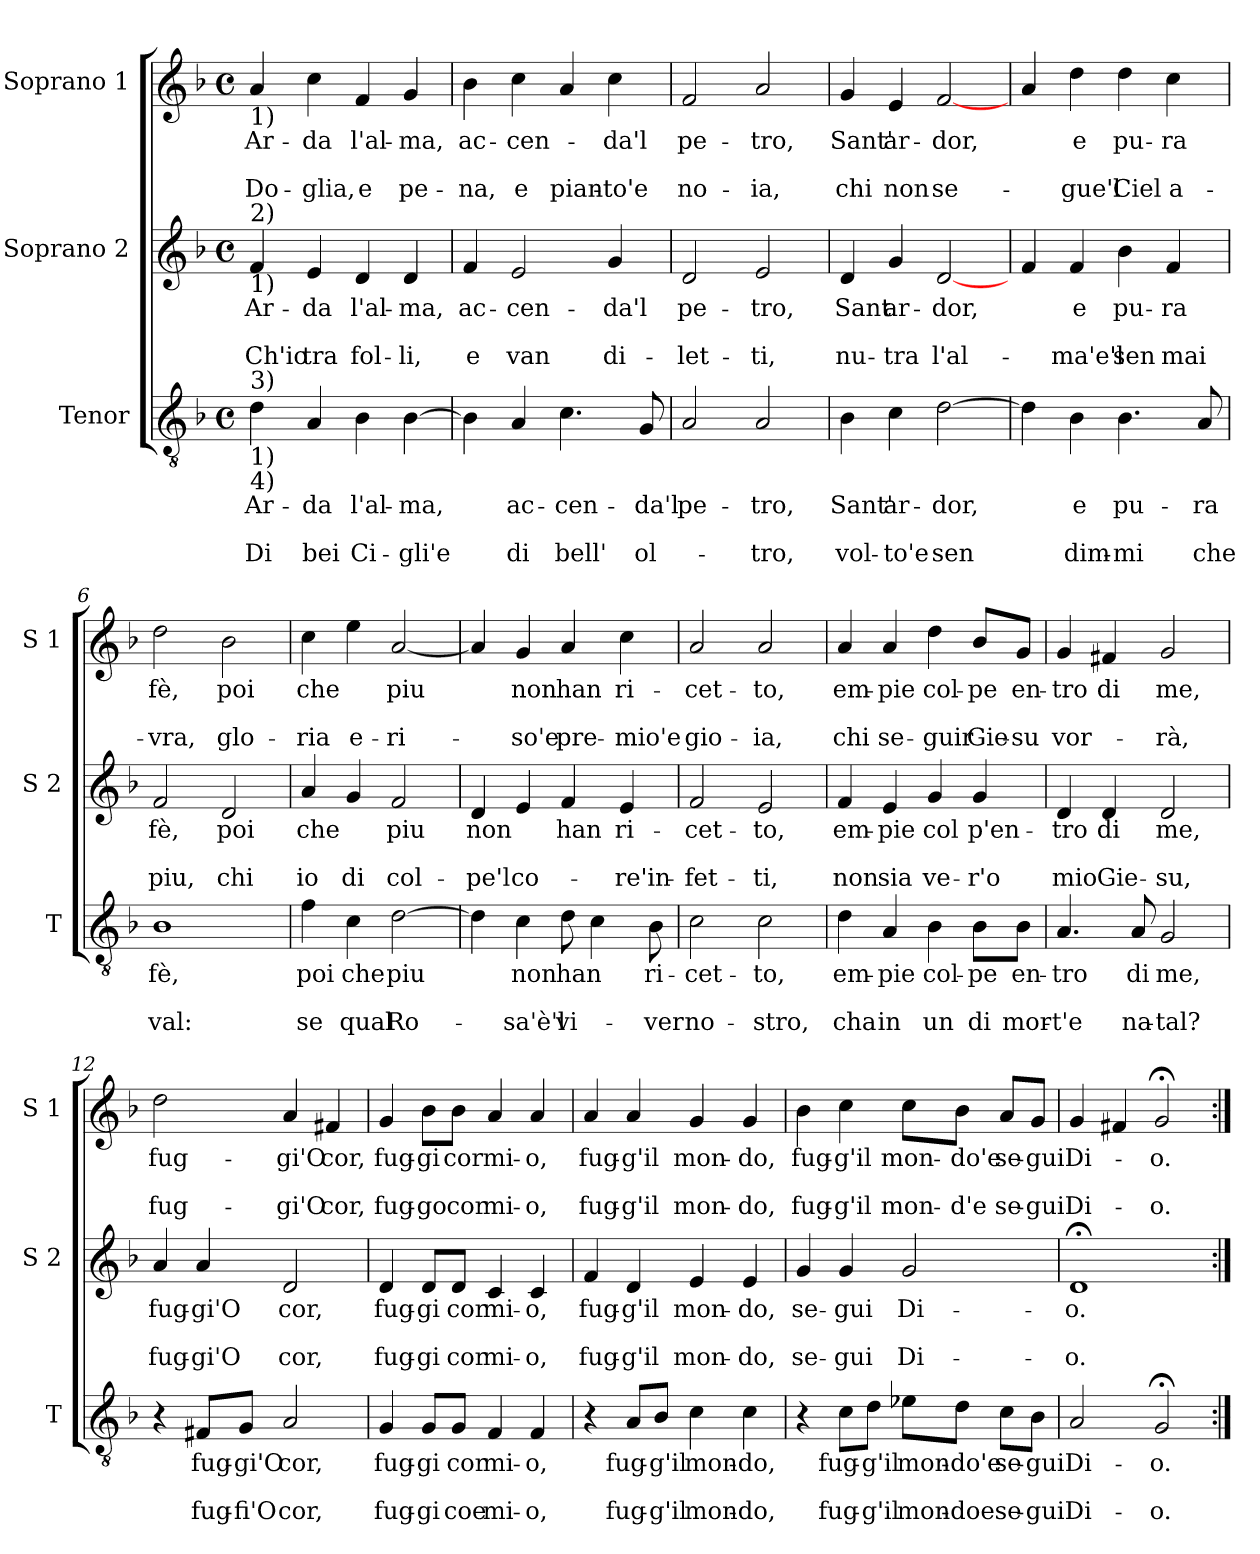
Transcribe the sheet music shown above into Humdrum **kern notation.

**kern	**text	**text	**text	**kern	**text	**text	**text	**kern	**text	**text	**text
*part3	*part3	*part3	*part3	*part2	*part2	*part2	*part2	*part1	*part1	*part1	*part1
*staff3	*staff3	*staff3	*staff3	*staff2	*staff2	*staff2	*staff2	*staff1	*staff1	*staff1	*staff1
*I"Tenor	*	*	*	*I"Soprano 2	*	*	*	*I"Soprano 1	*	*	*
*I'T	*	*	*	*I'S 2	*	*	*	*I'S 1	*	*	*
*clefGv2	*	*	*	*clefG2	*	*	*	*clefG2	*	*	*
*k[b-]	*	*	*	*k[b-]	*	*	*	*k[b-]	*	*	*
*F:	*	*	*	*F:	*	*	*	*F:	*	*	*
*M4/4	*	*	*	*M4/4	*	*	*	*M4/4	*	*	*
*met(c)	*	*	*	*met(c)	*	*	*	*met(c)	*	*	*
=1	=1	=1	=1	=1	=1	=1	=1	=1	=1	=1	=1
!	!	!	!	!	!	!	!	!LO:TX:b:t=1)	!	!	!
!	!	!	!	!LO:TX:a:t=2)	!	!	!	!	!	!	!
!	!	!	!	!LO:TX:b:t=1)	!	!	!	!	!	!	!
!LO:TX:a:t=3)	!	!	!	!	!	!	!	!	!	!	!
!LO:TX:b:t=1)	!	!	!	!	!	!	!	!	!	!	!
!LO:TX:b:t=4)	!	!	!	!	!	!	!	!	!	!	!
!	!LO:LY:b	!	!LO:LY:b	!	!LO:LY:b	!	!LO:LY:b	!	!LO:LY:b	!	!LO:LY:b
4d\	Ar-	.	Di	4f/	Ar-	.	Ch'io	4a/	Ar-	.	Do-
!	!LO:LY:b	!	!LO:LY:b	!	!LO:LY:b	!	!LO:LY:b	!	!LO:LY:b	!	!LO:LY:b
4A/	-da	.	bei	4e/	-da	.	tra	4cc\	-da	.	-glia,
!	!LO:LY:b	!	!LO:LY:b	!	!LO:LY:b	!	!LO:LY:b	!	!LO:LY:b	!	!LO:LY:b
4B-\	l'al-	.	Ci-	4d/	l'al-	.	fol-	4f/	l'al-	.	e
!	!LO:LY:b	!	!LO:LY:b	!	!LO:LY:b	!	!LO:LY:b	!	!LO:LY:b	!	!LO:LY:b
[4B-\	-ma,	.	-gli'e	4d/	-ma,	.	-li,	4g/	-ma,	.	pe-
=2	=2	=2	=2	=2	=2	=2	=2	=2	=2	=2	=2
!	!	!	!	!	!LO:LY:b	!	!LO:LY:b	!	!LO:LY:b	!	!LO:LY:b
4B-\]	.	.	.	4f/	ac-	.	e	4b-\	ac-	.	-na,
!	!LO:LY:b	!	!LO:LY:b	!	!LO:LY:b	!	!LO:LY:b	!	!LO:LY:b	!	!LO:LY:b
4A/	ac-	.	di	2e/	-cen-	.	van	4cc\	-cen-	.	e
!	!LO:LY:b	!	!LO:LY:b	!	!	!	!	!	!	!	!LO:LY:b
4.c\	-cen-	.	bell'	.	.	.	.	4a/	.	.	pian-
!	!	!	!	!	!LO:LY:b	!	!LO:LY:b	!	!LO:LY:b	!	!LO:LY:b
.	.	.	.	4g/	-da'l	.	di-	4cc\	-da'l	.	-to'e
!	!LO:LY:b	!	!LO:LY:b	!	!	!	!	!	!	!	!
8G/	-da'l	.	ol-	.	.	.	.	.	.	.	.
=3	=3	=3	=3	=3	=3	=3	=3	=3	=3	=3	=3
!	!LO:LY:b	!	!	!	!LO:LY:b	!	!LO:LY:b	!	!LO:LY:b	!	!LO:LY:b
2A/	pe-	.	.	2d/	pe-	.	-let-	2f/	pe-	.	no-
!	!LO:LY:b	!	!LO:LY:b	!	!LO:LY:b	!	!LO:LY:b	!	!LO:LY:b	!	!LO:LY:b
2A/	-tro,	.	-tro,	2e/	-tro,	.	-ti,	2a/	-tro,	.	-ia,
=4	=4	=4	=4	=4	=4	=4	=4	=4	=4	=4	=4
!	!LO:LY:b	!	!LO:LY:b	!	!LO:LY:b	!	!LO:LY:b	!	!LO:LY:b	!	!LO:LY:b
4B-\	Sant'	.	vol-	4d/	Sant	.	nu-	4g/	Sant'	.	chi
!	!LO:LY:b	!	!LO:LY:b	!	!LO:LY:b	!	!LO:LY:b	!	!LO:LY:b	!	!LO:LY:b
4c\	ar-	.	-to'e	4g/	ar-	.	-tra	4e/	ar-	.	non
!	!LO:LY:b	!	!LO:LY:b	!	!LO:LY:b	!	!LO:LY:b	!	!LO:LY:b	!	!LO:LY:b
[2d\	-dor,	.	sen	[2d/	-dor,	.	l'al-	[2f/	-dor,	.	se-
!!LO:LB:g=z
=5	=5	=5	=5	=5	=5	=5	=5	=5	=5	=5	=5
4d\]	.	.	.	4f/	.	.	.	4a/	.	.	.
!	!LO:LY:b	!	!LO:LY:b	!	!LO:LY:b	!	!LO:LY:b	!	!LO:LY:b	!	!LO:LY:b
4B-\	e	.	dim-	4f/	e	.	-ma'e'l	4dd\	e	.	-gue'l
!	!LO:LY:b	!	!LO:LY:b	!	!LO:LY:b	!	!LO:LY:b	!	!LO:LY:b	!	!LO:LY:b
4.B-\	pu-	.	-mi	4b-\	pu-	.	sen	4dd\	pu-	.	Ciel
!	!	!	!	!	!LO:LY:b	!	!LO:LY:b	!	!LO:LY:b	!	!LO:LY:b
.	.	.	.	4f/	-ra	.	mai	4cc\	-ra	.	a-
!	!LO:LY:b	!	!LO:LY:b	!	!	!	!	!	!	!	!
8A/	-ra	.	che	.	.	.	.	.	.	.	.
=6	=6	=6	=6	=6	=6	=6	=6	=6	=6	=6	=6
!	!LO:LY:b	!	!LO:LY:b	!	!LO:LY:b	!	!LO:LY:b	!	!LO:LY:b	!	!LO:LY:b
1B-	fè,	.	val:	2f/	fè,	.	piu,	2dd\	fè,	.	-vra,
!	!	!	!	!	!LO:LY:b	!	!LO:LY:b	!	!LO:LY:b	!	!LO:LY:b
.	.	.	.	2d/	poi	.	chi	2b-\	poi	.	glo-
=7	=7	=7	=7	=7	=7	=7	=7	=7	=7	=7	=7
!	!LO:LY:b	!	!LO:LY:b	!	!LO:LY:b	!	!LO:LY:b	!	!LO:LY:b	!	!LO:LY:b
4f\	poi	.	se	4a/	che	.	io	4cc\	che	.	-ria
!	!LO:LY:b	!	!LO:LY:b	!	!	!	!LO:LY:b	!	!	!	!LO:LY:b
4c\	che	.	qual	4g/	.	.	di	4ee\	.	.	e-
!	!LO:LY:b	!	!LO:LY:b	!	!LO:LY:b	!	!LO:LY:b	!	!LO:LY:b	!	!LO:LY:b
[2d\	piu	.	Ro-	2f/	piu	.	col-	[2a/	piu	.	-ri-
=8	=8	=8	=8	=8	=8	=8	=8	=8	=8	=8	=8
!	!	!	!	!	!LO:LY:b	!	!LO:LY:b	!	!	!	!
4d\]	.	.	.	4d/	non	.	-pe'l	4a/]	.	.	.
!	!LO:LY:b	!	!LO:LY:b	!	!	!	!LO:LY:b	!	!LO:LY:b	!	!LO:LY:b
4c\	non	.	-sa'è'l	4e/	.	.	co-	4g/	non	.	-so'e
!	!LO:LY:b	!	!LO:LY:b	!	!LO:LY:b	!	!	!	!LO:LY:b	!	!LO:LY:b
8d\	han	.	vi-	4f/	han	.	.	4a/	han	.	pre-
4c\	.	.	.	.	.	.	.	.	.	.	.
!	!	!	!	!	!LO:LY:b	!	!LO:LY:b	!	!LO:LY:b	!	!LO:LY:b
.	.	.	.	4e/	ri-	.	-re'in-	4cc\	ri-	.	-mio'e
!	!LO:LY:b	!	!LO:LY:b	!	!	!	!	!	!	!	!
8B-\	ri-	.	-ver	.	.	.	.	.	.	.	.
!!LO:PB:g=z
=9	=9	=9	=9	=9	=9	=9	=9	=9	=9	=9	=9
!	!LO:LY:b	!	!LO:LY:b	!	!LO:LY:b	!	!LO:LY:b	!	!LO:LY:b	!	!LO:LY:b
2c\	-cet-	.	no-	2f/	-cet-	.	-fet-	2a/	-cet-	.	gio-
!	!LO:LY:b	!	!LO:LY:b	!	!LO:LY:b	!	!LO:LY:b	!	!LO:LY:b	!	!LO:LY:b
2c\	-to,	.	-stro,	2e/	-to,	.	-ti,	2a/	-to,	.	-ia,
=10	=10	=10	=10	=10	=10	=10	=10	=10	=10	=10	=10
!	!LO:LY:b	!	!LO:LY:b	!	!LO:LY:b	!	!LO:LY:b	!	!LO:LY:b	!	!LO:LY:b
4d\	em-	.	cha	4f/	em-	.	non	4a/	em-	.	chi
!	!LO:LY:b	!	!LO:LY:b	!	!LO:LY:b	!	!LO:LY:b	!	!LO:LY:b	!	!LO:LY:b
4A/	-pie	.	in	4e/	-pie	.	sia	4a/	-pie	.	se-
!	!LO:LY:b	!	!LO:LY:b	!	!LO:LY:b	!	!LO:LY:b	!	!LO:LY:b	!	!LO:LY:b
4B-\	col-	.	un	4g/	col	.	ve-	4dd\	col-	.	-guir
!	!LO:LY:b	!	!LO:LY:b	!	!LO:LY:b	!	!LO:LY:b	!	!LO:LY:b	!	!LO:LY:b
8B-\L	-pe	.	di	4g/	p'en-	.	-r'o	8b-/L	-pe	.	Gie-
!	!LO:LY:b	!	!LO:LY:b	!	!	!	!	!	!LO:LY:b	!	!LO:LY:b
8B-\J	en-	.	mor-	.	.	.	.	8g/J	en-	.	-su
=11	=11	=11	=11	=11	=11	=11	=11	=11	=11	=11	=11
!	!LO:LY:b	!	!LO:LY:b	!	!LO:LY:b	!	!LO:LY:b	!	!LO:LY:b	!	!LO:LY:b
4.A/	-tro	.	-t'e	4d/	-tro	.	mio	4g/	-tro	.	vor-
!	!	!	!	!	!LO:LY:b	!	!LO:LY:b	!	!LO:LY:b	!	!
.	.	.	.	4d/	di	.	Gie-	4f#X/	di	.	.
!	!LO:LY:b	!	!LO:LY:b	!	!	!	!	!	!	!	!
8A/	di	.	na-	.	.	.	.	.	.	.	.
!	!LO:LY:b	!	!LO:LY:b	!	!LO:LY:b	!	!LO:LY:b	!	!LO:LY:b	!	!LO:LY:b
2G/	me,	.	-tal?	2d/	me,	.	-su,	2g/	me,	.	-rà,
=12	=12	=12	=12	=12	=12	=12	=12	=12	=12	=12	=12
!	!	!	!	!	!LO:LY:b	!	!LO:LY:b	!	!LO:LY:b	!	!LO:LY:b
4r	.	.	.	4a/	fug-	.	fug-	2dd\	fug-	.	fug-
!	!LO:LY:b	!	!LO:LY:b	!	!LO:LY:b	!	!LO:LY:b	!	!	!	!
8F#X/L	fug-	.	fug-	4a/	-gi'O	.	-gi'O	.	.	.	.
!	!LO:LY:b	!	!LO:LY:b	!	!	!	!	!	!	!	!
8G/J	-gi'O	.	-fi'O	.	.	.	.	.	.	.	.
!	!LO:LY:b	!	!LO:LY:b	!	!LO:LY:b	!	!LO:LY:b	!	!LO:LY:b	!	!LO:LY:b
2A/	cor,	.	cor,	2d/	cor,	.	cor,	4a/	-gi'O	.	-gi'O
!	!	!	!	!	!	!	!	!	!LO:LY:b	!	!LO:LY:b
.	.	.	.	.	.	.	.	4f#X/	cor,	.	cor,
!!LO:LB:g=z
=13	=13	=13	=13	=13	=13	=13	=13	=13	=13	=13	=13
!	!LO:LY:b	!	!LO:LY:b	!	!LO:LY:b	!	!LO:LY:b	!	!LO:LY:b	!	!LO:LY:b
4G/	fug-	.	fug-	4d/	fug-	.	fug-	4g/	fug-	.	fug-
!	!LO:LY:b	!	!LO:LY:b	!	!LO:LY:b	!	!LO:LY:b	!	!LO:LY:b	!	!LO:LY:b
8G/L	-gi	.	-gi	8d/L	-gi	.	-gi	8b-\L	-gi	.	-go
!	!LO:LY:b	!	!LO:LY:b	!	!LO:LY:b	!	!LO:LY:b	!	!LO:LY:b	!	!LO:LY:b
8G/J	cor	.	coe	8d/J	cor	.	cor	8b-\J	cor	.	cor
!	!LO:LY:b	!	!LO:LY:b	!	!LO:LY:b	!	!LO:LY:b	!	!LO:LY:b	!	!LO:LY:b
4F/	mi-	.	mi-	4c/	mi-	.	mi-	4a/	mi-	.	mi-
!	!LO:LY:b	!	!LO:LY:b	!	!LO:LY:b	!	!LO:LY:b	!	!LO:LY:b	!	!LO:LY:b
4F/	-o,	.	-o,	4c/	-o,	.	-o,	4a/	-o,	.	-o,
=14	=14	=14	=14	=14	=14	=14	=14	=14	=14	=14	=14
!	!	!	!	!	!LO:LY:b	!	!LO:LY:b	!	!LO:LY:b	!	!LO:LY:b
4r	.	.	.	4f/	fug-	.	fug-	4a/	fug-	.	fug-
!	!LO:LY:b	!	!LO:LY:b	!	!LO:LY:b	!	!LO:LY:b	!	!LO:LY:b	!	!LO:LY:b
8A/L	fug-	.	fug-	4d/	-g'il	.	-g'il	4a/	-g'il	.	-g'il
!	!LO:LY:b	!	!LO:LY:b	!	!	!	!	!	!	!	!
8B-/J	-g'il	.	-g'il	.	.	.	.	.	.	.	.
!	!LO:LY:b	!	!LO:LY:b	!	!LO:LY:b	!	!LO:LY:b	!	!LO:LY:b	!	!LO:LY:b
4c\	mon-	.	mon-	4e/	mon-	.	mon-	4g/	mon-	.	mon-
!	!LO:LY:b	!	!LO:LY:b	!	!LO:LY:b	!	!LO:LY:b	!	!LO:LY:b	!	!LO:LY:b
4c\	-do,	.	-do,	4e/	-do,	.	-do,	4g/	-do,	.	-do,
=15	=15	=15	=15	=15	=15	=15	=15	=15	=15	=15	=15
!	!	!	!	!	!LO:LY:b	!	!LO:LY:b	!	!LO:LY:b	!	!LO:LY:b
4r	.	.	.	4g/	se-	.	se-	4b-\	fug-	.	fug-
!	!LO:LY:b	!	!LO:LY:b	!	!LO:LY:b	!	!LO:LY:b	!	!LO:LY:b	!	!LO:LY:b
8c\L	fug-	.	fug-	4g/	-gui	.	-gui	4cc\	-g'il	.	-g'il
!	!LO:LY:b	!	!LO:LY:b	!	!	!	!	!	!	!	!
8d\J	-g'il	.	-g'il	.	.	.	.	.	.	.	.
!	!LO:LY:b	!	!LO:LY:b	!	!LO:LY:b	!	!LO:LY:b	!	!LO:LY:b	!	!LO:LY:b
8e-X\L	mon-	.	mon-	2g/	Di-	.	Di-	8cc\L	mon-	.	mon-
!	!LO:LY:b	!	!LO:LY:b	!	!	!	!	!	!LO:LY:b	!	!LO:LY:b
8d\J	-do'e	.	-doe	.	.	.	.	8b-\J	-do'e	.	-d'e
!	!LO:LY:b	!	!LO:LY:b	!	!	!	!	!	!LO:LY:b	!	!LO:LY:b
8c\L	se-	.	se-	.	.	.	.	8a/L	se-	.	se-
!	!LO:LY:b	!	!LO:LY:b	!	!	!	!	!	!LO:LY:b	!	!LO:LY:b
8B-\J	-gui	.	-gui	.	.	.	.	8g/J	-gui	.	-gui
=16	=16	=16	=16	=16	=16	=16	=16	=16	=16	=16	=16
!	!LO:LY:b	!	!LO:LY:b	!	!LO:LY:b	!	!LO:LY:b	!	!LO:LY:b	!	!LO:LY:b
2A/	Di-	.	Di-	1d;<	-o.	.	-o.	4g/	Di-	.	Di-
.	.	.	.	.	.	.	.	4f#X/	.	.	.
!	!LO:LY:b	!	!LO:LY:b	!	!	!	!	!	!LO:LY:b	!	!LO:LY:b
2G;</	-o.	.	-o.	.	.	.	.	2g;</	-o.	.	-o.
=:|!	=:|!	=:|!	=:|!	=:|!	=:|!	=:|!	=:|!	=:|!	=:|!	=:|!	=:|!
*-	*-	*-	*-	*-	*-	*-	*-	*-	*-	*-	*-
